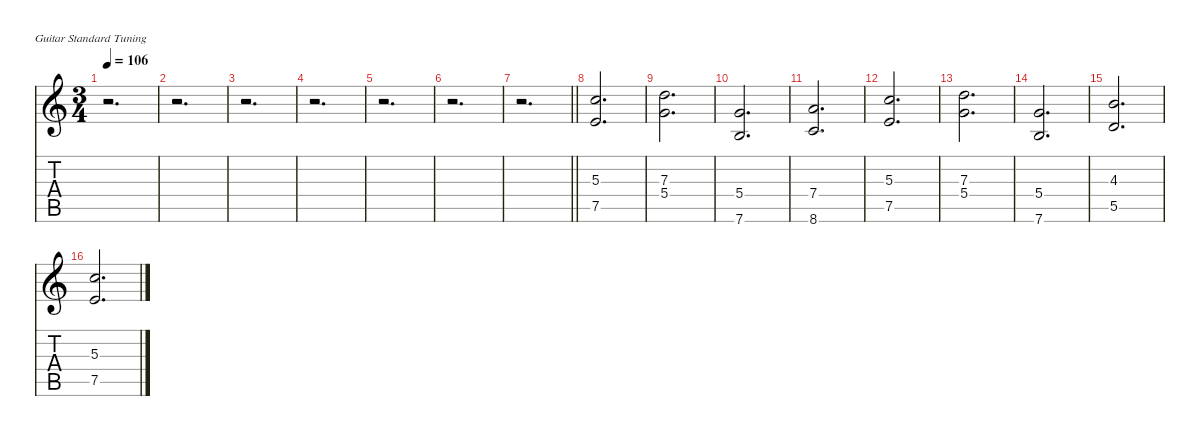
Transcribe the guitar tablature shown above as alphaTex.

\defaultSystemsLayout 4
\hideDynamics
\bracketExtendMode nobrackets
\singleTrackTrackNamePolicy hidden
\multiTrackTrackNamePolicy hidden
\otherSystemsTrackNameOrientation horizontal
\track ("Kirk 2nd guitar" "dist.guit.") {defaultSystemsLayout 8 instrument distortionguitar}
\staff {score tabs}
\tuning (E4 B3 G3 D3 A2 E2)
\ts (3 4)
\tempo 106
\clef g2
\ks c
r.2{d dy f beam Down} |
r.2{d beam Down} |
r.2{d beam Down} |
r.2{d beam Down} |
r.2{d beam Down} |
r.2{d beam Down} |
\barLineRight lightlight
r.2{d beam Down} |
(5.3 7.5).2{d dy ppp beam Up} |
(7.3 5.4).2{d beam Down} |
(5.4 7.6).2{d beam Up} |
(7.4 8.6).2{d beam Up} |
(5.3 7.5).2{d beam Up} |
(7.3 5.4).2{d beam Down} |
(5.4 7.6).2{d beam Up} |
(4.3 5.5).2{d beam Up} |
(5.3 7.5).2{d beam Up}
